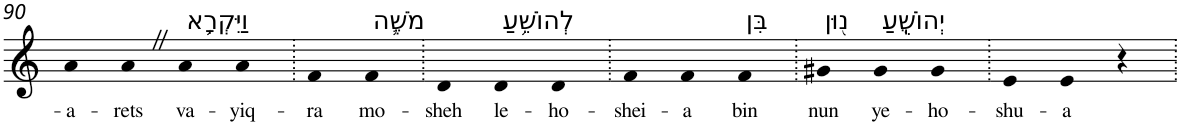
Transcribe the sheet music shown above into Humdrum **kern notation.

**kern	**text
*part1	*part1
*staff1	*staff1
*I"Piano	*
*I'Pno	*
!!LO:PB:g=z
*clefG2	*
*k[]	*
=90	=90
!	!LO:LY:b
4a	-a-
!	!LO:LY:b
4aZ	-rets
!LO:TX:a:t=וַיִּקְרָ֥א	!
!	!LO:LY:b
4a	va-
!	!LO:LY:b
4a	-yiq-
=91.	=91.
!	!LO:LY:b
4f	-ra
!LO:TX:a:t=מֹשֶׁ֛ה	!
!	!LO:LY:b
4f	mo-
=92.	=92.
!	!LO:LY:b
4d	-sheh
!LO:TX:a:t=לְהוֹשֵׁ֥עַ	!
!	!LO:LY:b
4d	le-
!	!LO:LY:b
4d	-ho-
=93.	=93.
!	!LO:LY:b
4f	-shei-
!	!LO:LY:b
4f	-a
!LO:TX:a:t=בִּן	!
!	!LO:LY:b
4f	bin
=94.	=94.
!LO:TX:a:t=נ֖וּן	!
!	!LO:LY:b
4g#X	nun
!LO:TX:a:t=יְהוֹשֻֽׁעַ	!
!	!LO:LY:b
4g#	ye-
!	!LO:LY:b
4g#	-ho-
=95.	=95.
!	!LO:LY:b
4e	-shu-
!	!LO:LY:b
4e	-a
4r	.
=.	=.
*-	*-
